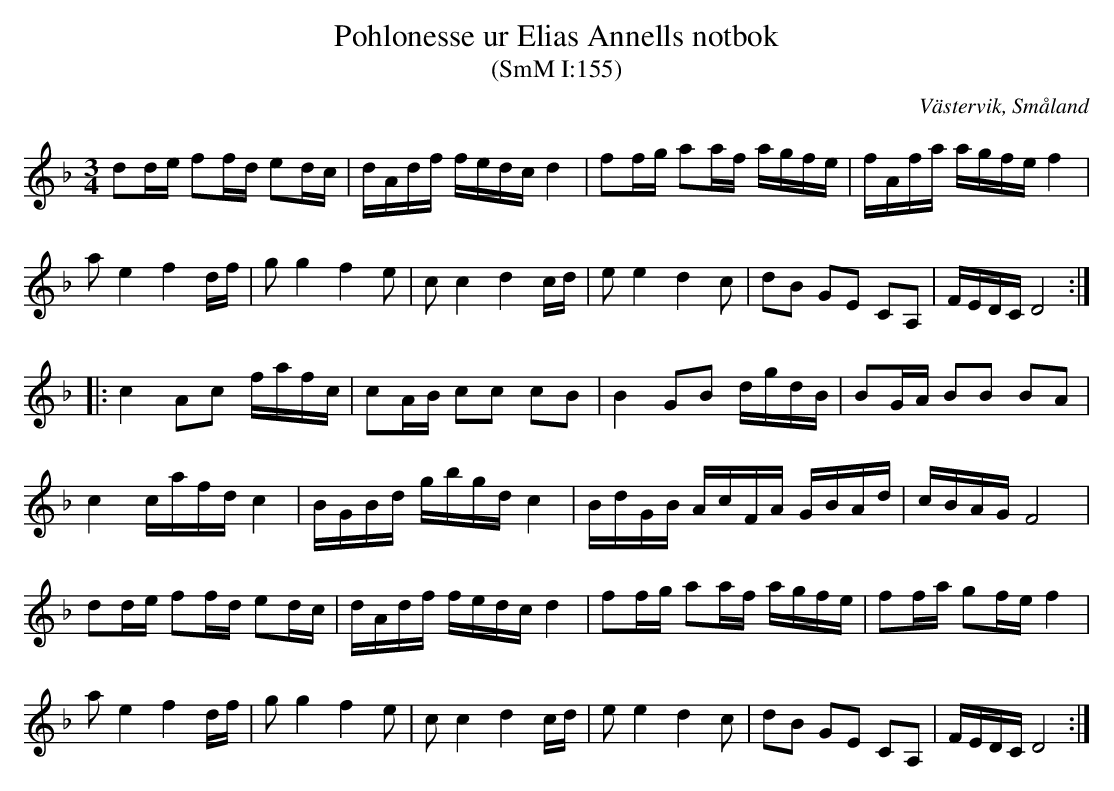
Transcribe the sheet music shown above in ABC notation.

X:1
T:Pohlonesse ur Elias Annells notbok
T:(SmM I:155)
O:Västervik, Småland
M:3/4
L:1/8
K:Dm
dd/e/ ff/d/ ed/c/|d/A/d/f/ f/e/d/c/ d2|ff/g/ aa/f/ a/g/f/e/|f/A/f/a/ a/g/f/e/ f2|
a e2 f2 d/f/|g g2 f2 e|c c2d2 c/d/|e e2 d2 c|dB GE CA,|F/E/D/C/ D4:|
|:c2 Ac f/a/f/c/|cA/B/ cc cB|B2 GB d/g/d/B/|BG/A/ BB BA|
c2 c/a/f/d/ c2|B/G/B/d/ g/b/g/d/ c2|B/d/G/B/ A/c/F/A/ G/B/A/d/|c/B/A/G/ F4|
dd/e/ ff/d/ ed/c/|d/A/d/f/ f/e/d/c/ d2|ff/g/ aa/f/ a/g/f/e/|ff/a/ gf/e/ f2|
a e2 f2 d/f/|g g2 f2 e|c c2d2 c/d/|e e2 d2 c|dB GE CA,|F/E/D/C/ D4:|
